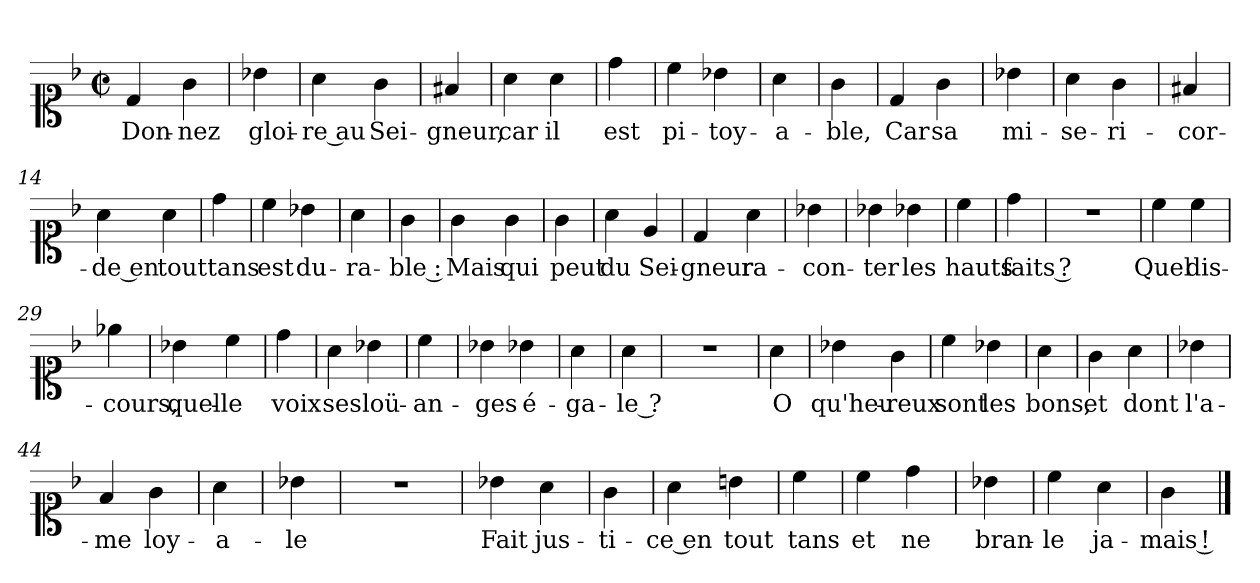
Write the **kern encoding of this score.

**kern	**text
*part1	*part1
*staff1	*staff1
*clefC1	*
*k[b-]	*
*F:	*
*M2/2	*
*met(c|)	*
=1	=1
4d	Don-
4g	-nez
=2	=2
4b-X	gloi-
=3	=3
4a	-re au
4g	Sei-
=4	=4
4f#X	-gneur,
=5	=5
4a	car
4a	il
=6	=6
4dd	est
=7	=7
4cc	pi-
4b-X	-toy-
=8	=8
4a	-a-
=9	=9
4g	-ble,
=10	=10
4d	Car
4g	sa
=11	=11
4b-X	mi-
=12	=12
4a	-se-
4g	-ri-
=13	=13
4f#X	-cor-
=14	=14
4a	-de en
4a	tout
=15	=15
4dd	tans
=16	=16
4cc	est
4b-X	du-
=17	=17
4a	-ra-
=18	=18
4g	-ble :
=19	=19
4g	Mais
4g	qui
=20	=20
4g	peut
=21	=21
4a	du
4e	Sei-
=22	=22
4d	-gneur
4a	ra-
=23	=23
4b-X	-con-
=24	=24
4b-X	-ter
4b-X	les
=25	=25
4cc	hauts
=26	=26
4dd	faits ?
=27	=27
1r	.
=28	=28
4cc	Quel
4cc	dis-
=29	=29
4ee-X	-cours,
=30	=30
4b-X	quel-
4cc	-le
=31	=31
4dd	voix
=32	=32
4a	ses
4b-X	loü-
=33	=33
4cc	-an-
=34	=34
4b-X	-ges
4b-X	é-
=35	=35
4a	-ga-
=36	=36
4a	-le ?
=37	=37
1r	.
=38	=38
4a	O
=39	=39
4b-X	qu'heu-
4g	-reux
=40	=40
4cc	sont
4b-X	les
=41	=41
4a	bons,
=42	=42
4g	et
4a	dont
=43	=43
4b-X	l'a-
=44	=44
4f	-me
4g	loy-
=45	=45
4a	-a-
=46	=46
4b-X	-le
=47	=47
1r	.
=48	=48
4b-X	Fait
4a	jus-
=49	=49
4g	-ti-
=50	=50
4a	-ce en
4b	tout
=51	=51
4cc	tans
=52	=52
4cc	et
4dd	ne
=53	=53
4b-X	bran-
=54	=54
4cc	-le
4a	ja-
=55	=55
4g	-mais !
==	==
*-	*-
